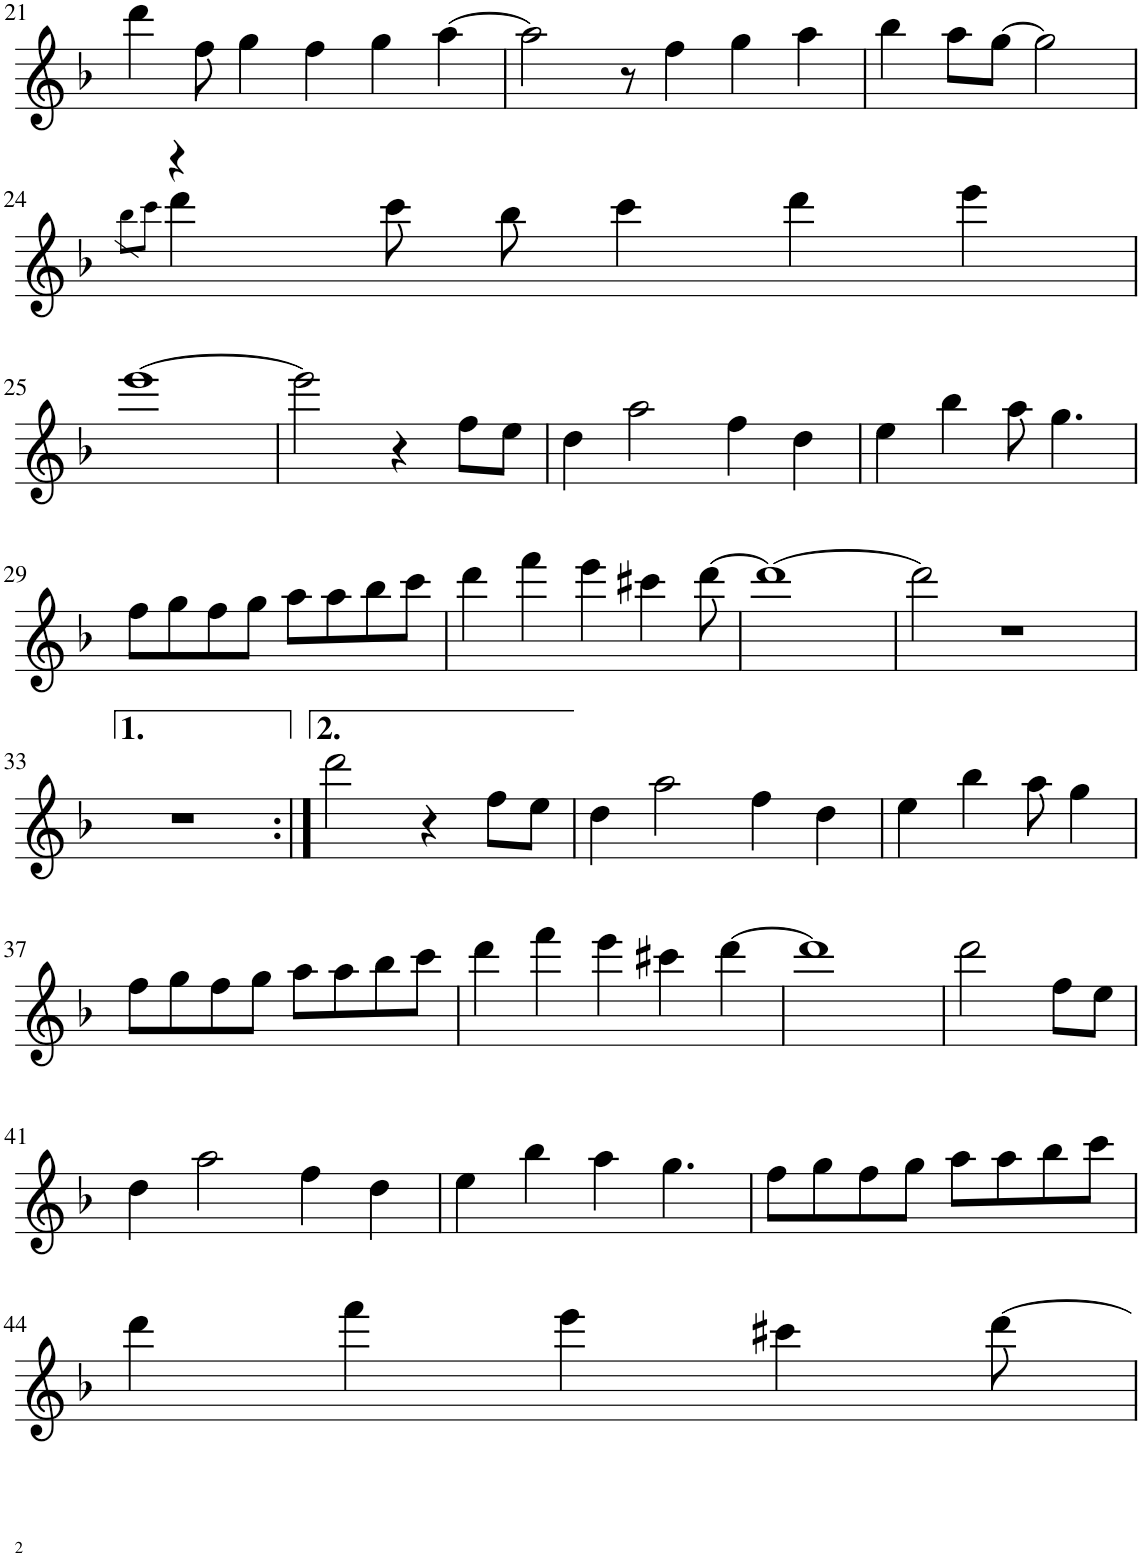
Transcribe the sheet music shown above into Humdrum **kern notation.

**kern
*part1
*staff1
*I"Voice
*I'V
!!LO:PB:g=z
*clefG2
*k[b-]
*M4/4
=21
4ddd\
8ff\
4gg\
4ff\
[8gg\
8ryy
[>4aa\
=22
2aa\]
8gg\]
8r
4ff\
[8gg\
4aa\
=23
4bb-\
8gg\]
8aa\L
[>8gg\J
2gg\]
!!LO:LB:g=z
=24
*^
.	8qbb-\L
.	8qccc\J
4r	4ddd\
2.ryy	8ryy
.	8ccc\
.	8bb-\
.	4ccc\
.	[8ddd\
4ryy	8ryy
.	4eee\
8ryy	.
*v	*v
!!LO:LB:g=z
=25
[>1eee
4ryy
8ddd\]
=26
2eee\]
4r
8ff\L
8ee\J
=27
4dd\
2aa\
4ff\
4dd\
=28
4ee\
4bb-\
8aa\
4.gg\
!!LO:LB:g=z
=29
8ff\L
8gg\
8ff\
8gg\J
8aa\L
8aa\
8bb-\
8ccc\J
=30
4ddd\
4fff\
4eee\
4ccc#X\
[>8ddd\
=31
1ddd_
=32
2ddd\]
2r
!!LO:LB:g=z
=33
1r
2r
=34:|!
2ddd\
4r
8ff\L
8ee\J
=35
4dd\
2aa\
4ff\
4dd\
=36
4ee\
4bb-\
8aa\
4gg\
!!LO:LB:g=z
=37
8ff\L
8gg\
8ff\
8gg\J
8aa\L
8aa\
8bb-\
8ccc\J
=38
4ddd\
4fff\
4eee\
4ccc#X\
[>4ddd\
=39
1ddd]
=40
2ddd\
8ff\L
8ee\J
!!LO:LB:g=z
=41
4dd\
2aa\
4ff\
4dd\
=42
4ee\
4bb-\
4aa\
[4gg\
=43
8ff\L
8gg\]
8gg\
8ff\
8gg\J
8aa\L
8aa\
8bb-\
8ccc\J
!!LO:LB:g=z
=44
4ddd\
4fff\
4eee\
4ccc#X\
[>8ddd\
=
*-
